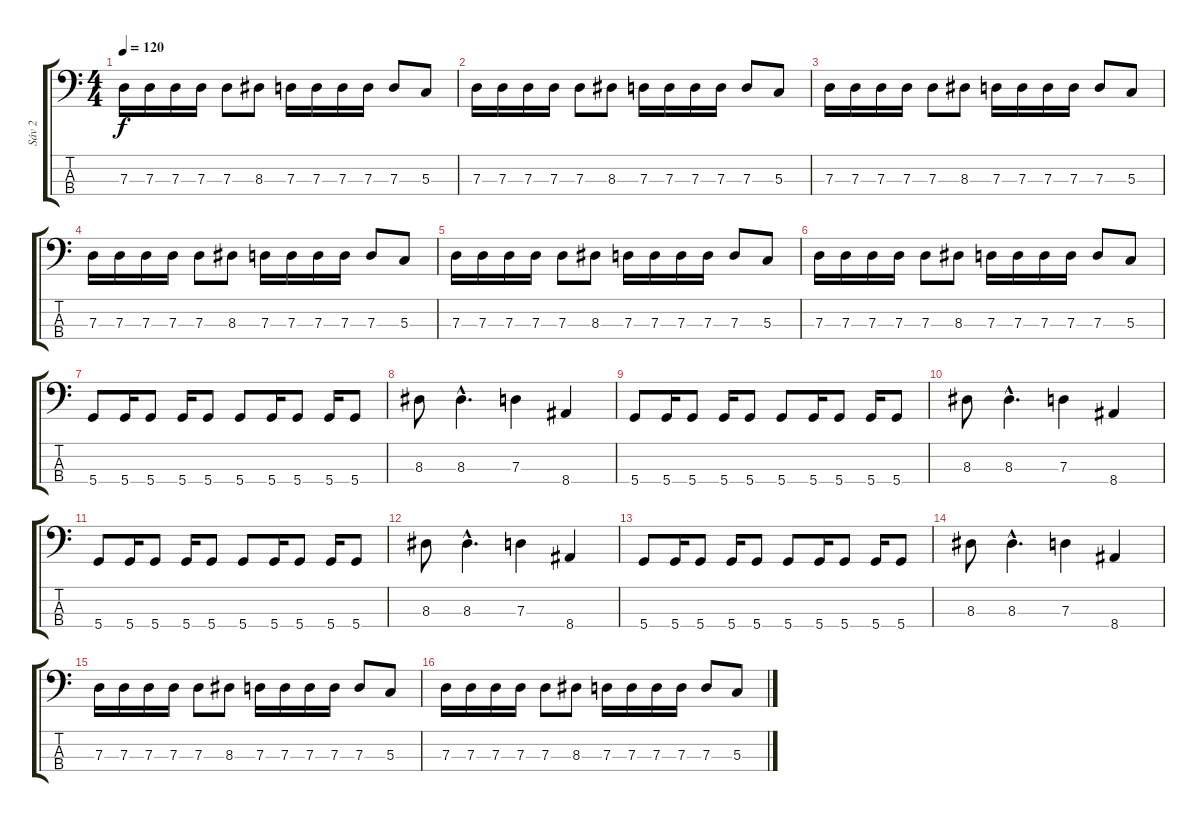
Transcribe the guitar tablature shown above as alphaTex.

\track ("Sáv 2" "Sáv 2") {instrument electricbasspick}
\staff {score tabs}
\tuning (F2 C2 G1 D1) {hide}
\ts (4 4)
\tempo 120
\clef f4
\ks c
7.3.16{dy f} 7.3.16 7.3.16 7.3.16 7.3.8 8.3.8 7.3.16 7.3.16 7.3.16 7.3.16 7.3.8 5.3.8 |
7.3.16 7.3.16 7.3.16 7.3.16 7.3.8 8.3.8 7.3.16 7.3.16 7.3.16 7.3.16 7.3.8 5.3.8 |
7.3.16 7.3.16 7.3.16 7.3.16 7.3.8 8.3.8 7.3.16 7.3.16 7.3.16 7.3.16 7.3.8 5.3.8 |
7.3.16 7.3.16 7.3.16 7.3.16 7.3.8 8.3.8 7.3.16 7.3.16 7.3.16 7.3.16 7.3.8 5.3.8 |
7.3.16 7.3.16 7.3.16 7.3.16 7.3.8 8.3.8 7.3.16 7.3.16 7.3.16 7.3.16 7.3.8 5.3.8 |
7.3.16 7.3.16 7.3.16 7.3.16 7.3.8 8.3.8 7.3.16 7.3.16 7.3.16 7.3.16 7.3.8 5.3.8 |
5.4.8 5.4.16 5.4.8 5.4.16 5.4.8 5.4.8 5.4.16 5.4.8 5.4.16 5.4.8 |
8.3.8 8.3{hac}.4{d} 7.3.4 8.4.4 |
5.4.8 5.4.16 5.4.8 5.4.16 5.4.8 5.4.8 5.4.16 5.4.8 5.4.16 5.4.8 |
8.3.8 8.3{hac}.4{d} 7.3.4 8.4.4 |
5.4.8 5.4.16 5.4.8 5.4.16 5.4.8 5.4.8 5.4.16 5.4.8 5.4.16 5.4.8 |
8.3.8 8.3{hac}.4{d} 7.3.4 8.4.4 |
5.4.8 5.4.16 5.4.8 5.4.16 5.4.8 5.4.8 5.4.16 5.4.8 5.4.16 5.4.8 |
8.3.8 8.3{hac}.4{d} 7.3.4 8.4.4 |
7.3.16 7.3.16 7.3.16 7.3.16 7.3.8 8.3.8 7.3.16 7.3.16 7.3.16 7.3.16 7.3.8 5.3.8 |
7.3.16 7.3.16 7.3.16 7.3.16 7.3.8 8.3.8 7.3.16 7.3.16 7.3.16 7.3.16 7.3.8 5.3.8
